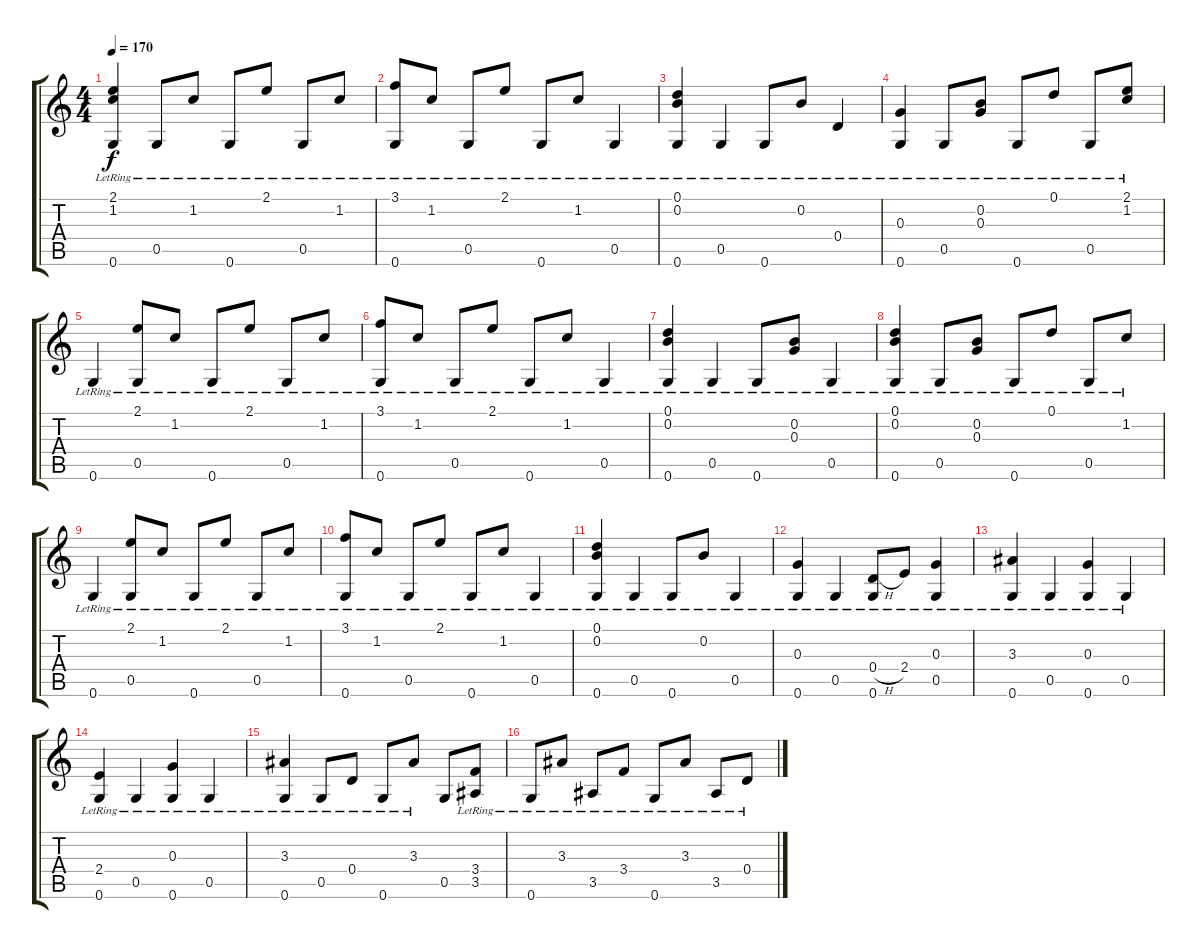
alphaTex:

\track "" {instrument acousticguitarsteel}
\staff {score tabs}
\tuning (D4 B3 G3 D3 G2 G2) {hide}
\ts (4 4)
\tempo 170
\clef g2
\ks c
(2.1{lr} 1.2{lr} 0.6{lr}).4{dy f instrument acousticguitarsteel} 0.5{lr}.8 1.2{lr}.8 0.6{lr}.8 2.1{lr}.8 0.5{lr}.8 1.2{lr}.8 |
(3.1{lr} 0.6{lr}).8 1.2{lr}.8 0.5{lr}.8 2.1{lr}.8 0.6{lr}.8 1.2{lr}.8 0.5{lr}.4 |
(0.1{lr} 0.2{lr} 0.6{lr}).4 0.5{lr}.4 0.6{lr}.8 0.2{lr}.8 0.4{lr}.4 |
(0.3{lr} 0.6{lr}).4 0.5{lr}.8 (0.2{lr} 0.3{lr}).8 0.6{lr}.8 0.1{lr}.8 0.5{lr}.8 (2.1{lr} 1.2{lr}).8 |
0.6{lr}.4 (2.1{lr} 0.5{lr}).8 1.2{lr}.8 0.6{lr}.8 2.1{lr}.8 0.5{lr}.8 1.2{lr}.8 |
(3.1{lr} 0.6{lr}).8 1.2{lr}.8 0.5{lr}.8 2.1{lr}.8 0.6{lr}.8 1.2{lr}.8 0.5{lr}.4 |
(0.1{lr} 0.2{lr} 0.6{lr}).4 0.5{lr}.4 0.6{lr}.8 (0.2{lr} 0.3{lr}).8 0.5{lr}.4 |
(0.1{lr} 0.2{lr} 0.6{lr}).4 0.5{lr}.8 (0.2{lr} 0.3{lr}).8 0.6{lr}.8 0.1{lr}.8 0.5{lr}.8 1.2{lr}.8 |
0.6{lr}.4 (2.1{lr} 0.5{lr}).8 1.2{lr}.8 0.6{lr}.8 2.1{lr}.8 0.5{lr}.8 1.2{lr}.8 |
(3.1{lr} 0.6{lr}).8 1.2{lr}.8 0.5{lr}.8 2.1{lr}.8 0.6{lr}.8 1.2{lr}.8 0.5{lr}.4 |
(0.1{lr} 0.2{lr} 0.6{lr}).4 0.5{lr}.4 0.6{lr}.8 0.2{lr}.8 0.5{lr}.4 |
(0.3{lr} 0.6{lr}).4 0.5{lr}.4 (0.4{h} 0.6{lr}).8 2.4{lr}.8 (0.3{lr} 0.5{lr}).4 |
(3.3{lr} 0.6{lr}).4 0.5{lr}.4 (0.3{lr} 0.6{lr}).4 0.5{lr}.4 |
(2.4{lr} 0.6{lr}).4 0.5{lr}.4 (0.3{lr} 0.6{lr}).4 0.5{lr}.4 |
(3.3{lr} 0.6{lr}).4 0.5{lr}.8 0.4{lr}.8 0.6{lr}.8 3.3{lr}.8 0.5.8 (3.4{lr} 3.5{lr}).8 |
0.6{lr}.8 3.3{lr}.8 3.5{lr}.8 3.4{lr}.8 0.6{lr}.8 3.3{lr}.8 3.5{lr}.8 0.4{lr}.8
